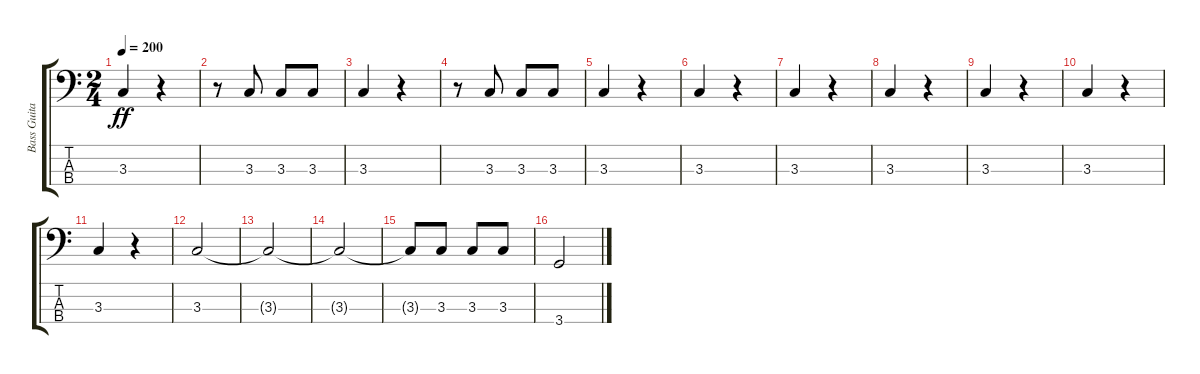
\track ("Bass Guitar" "Bass Guita") {instrument electricbassfinger}
\staff {score tabs}
\tuning (G2 D2 A1 E1) {hide}
\ts (2 4)
\tempo 200
\clef f4
\ks c
3.3.4{dy ff} r.4 |
r.8 3.3.8 3.3.8 3.3.8 |
3.3.4 r.4 |
r.8 3.3.8 3.3.8 3.3.8 |
3.3.4 r.4 |
3.3.4 r.4 |
3.3.4 r.4 |
3.3.4 r.4 |
3.3.4 r.4 |
3.3.4 r.4 |
3.3.4 r.4 |
3.3.2 |
3.3{t}.2 |
3.3{t}.2 |
3.3{t}.8 3.3.8 3.3.8 3.3.8 |
3.4.2
